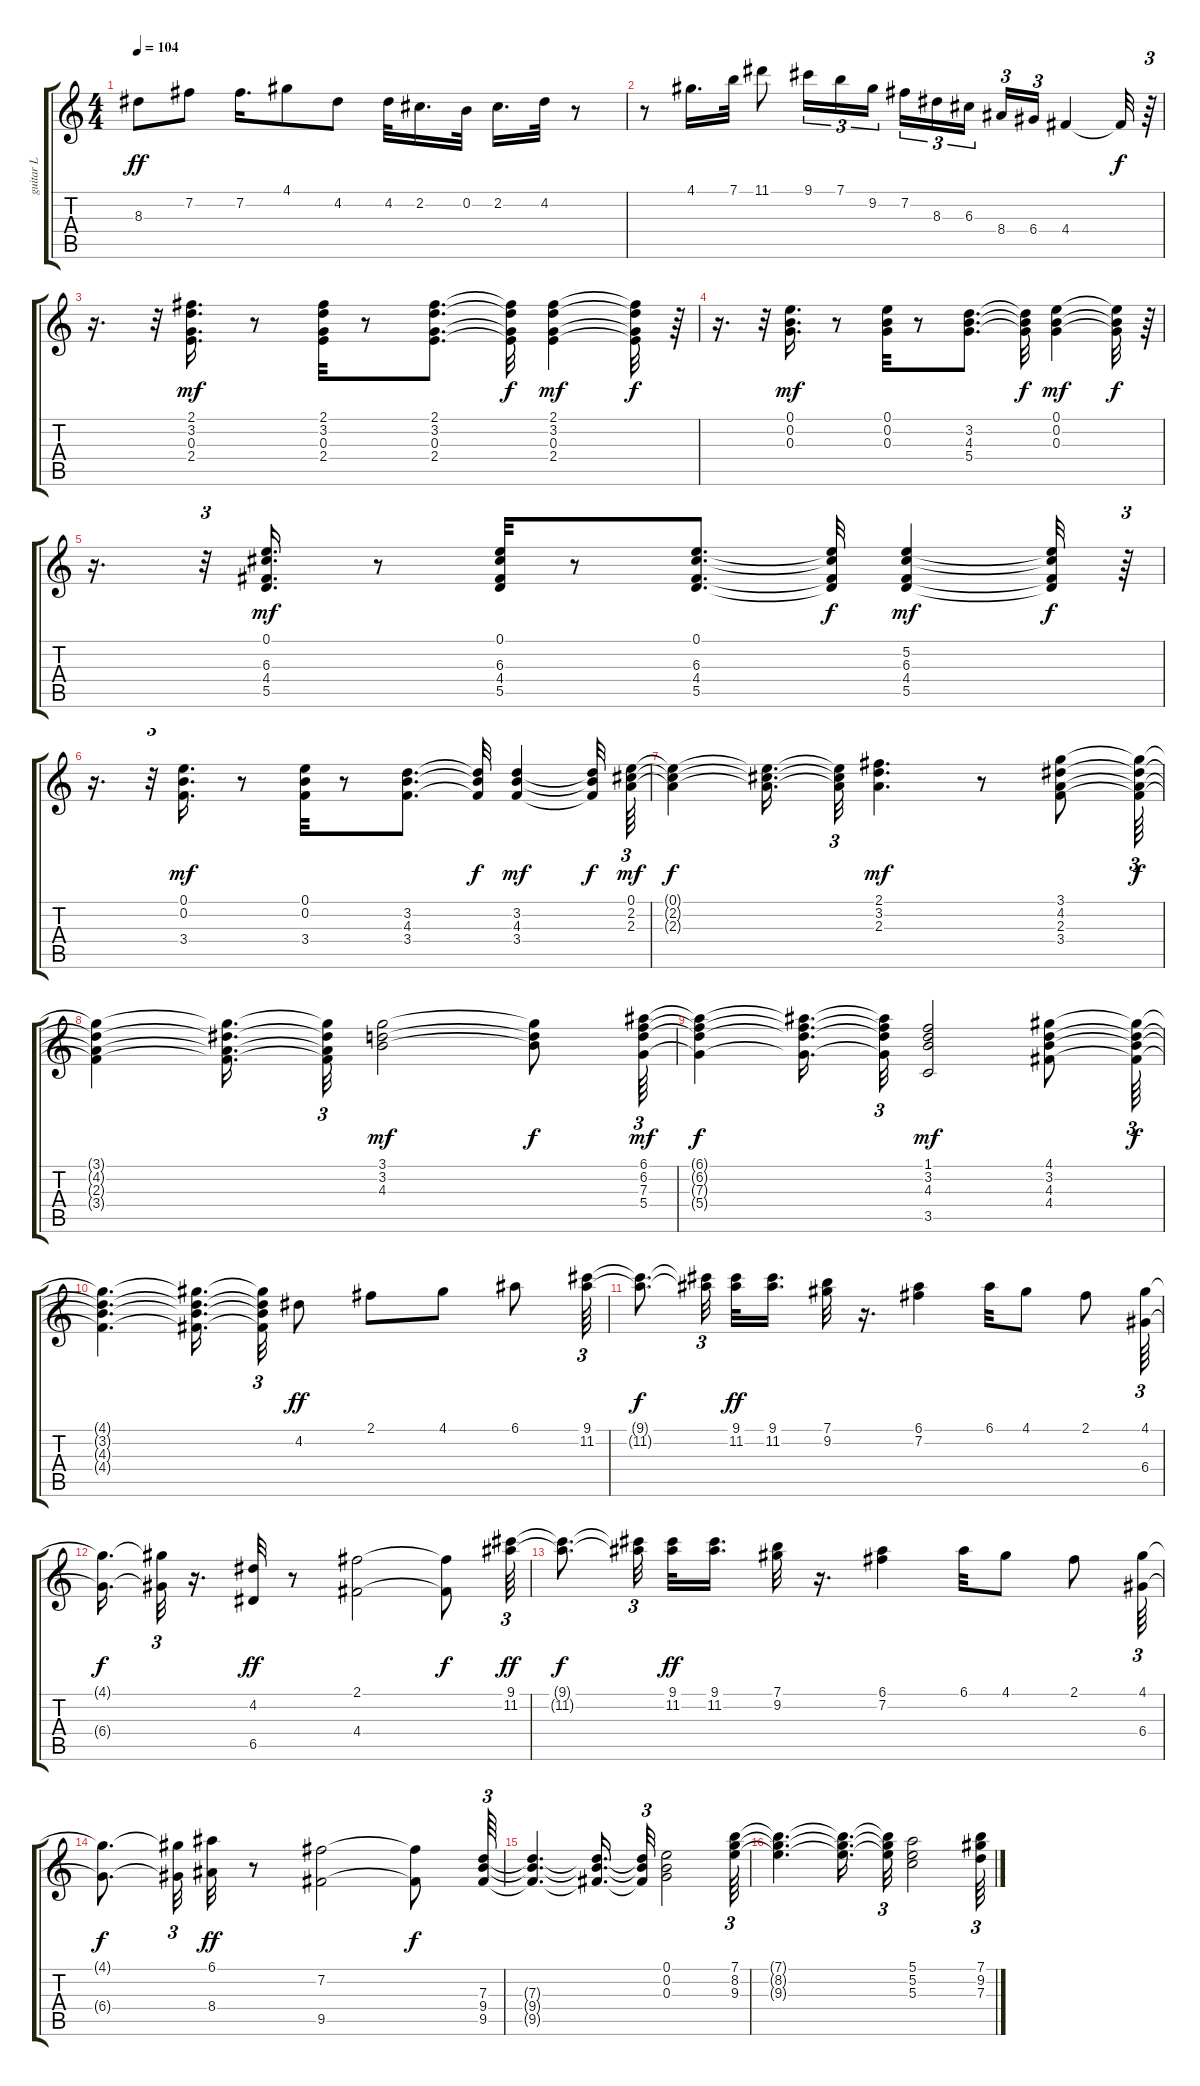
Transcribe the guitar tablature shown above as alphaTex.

\track ("guitar L" "guitar L") {instrument electricguitarjazz}
\staff {score tabs}
\tuning (E4 B3 G3 D3 A2 E2) {hide}
\ts (4 4)
\tempo 104
\clef g2
\ks c
8.3.8{dy ff} 7.2.8 7.2.16{d} 4.1.8 4.2.8 4.2.32 2.2.16{d} 0.2.32 2.2.16{d} 4.2.32 r.8 |
r.8 4.1.16{d} 7.1.32 11.1.8 9.1.16{tu (3 2)} 7.1.16{tu (3 2)} 9.2.16{tu (3 2)} 7.2.16{tu (3 2)} 8.3.16{tu (3 2)} 6.3.16{tu (3 2) beam splitsecondary} 8.4.16{tu (3 2)} 6.4.16{tu (3 2)} 4.4.4 4.4{t}.32{dy f} r.64{tu (3 2)} |
r.16{d} r.32{tu (3 2)} (2.1 3.2 0.3 2.4).16{d dy mf} r.8 (2.1 3.2 0.3 2.4).32 r.8 (2.1 3.2 0.3 2.4).8{d} (2.1{t} 3.2{t} 0.3{t} 2.4{t}).32{dy f} (2.1 3.2 0.3 2.4).4{dy mf} (2.1{t} 3.2{t} 0.3{t} 2.4{t}).32{dy f} r.64{tu (3 2)} |
r.16{d} r.32{tu (3 2)} (0.1 0.2 0.3).16{d dy mf} r.8 (0.1 0.2 0.3).32 r.8 (3.2 4.3 5.4).8{d} (3.2{t} 4.3{t} 5.4{t}).32{dy f} (0.1 0.2 0.3).4{dy mf} (0.1{t} 0.2{t} 0.3{t}).32{dy f} r.64{tu (3 2)} |
r.16{d} r.32{tu (3 2)} (0.1 6.3 4.4 5.5).16{d dy mf} r.8 (0.1 6.3 4.4 5.5).32 r.8 (0.1 6.3 4.4 5.5).8{d} (0.1{t} 6.3{t} 4.4{t} 5.5{t}).32{dy f} (5.2 6.3 4.4 5.5).4{dy mf} (5.2{t} 6.3{t} 4.4{t} 5.5{t}).32{dy f} r.64{tu (3 2)} |
r.16{d} r.32{tu (3 2)} (0.1 0.2 3.4).16{d dy mf} r.8 (0.1 0.2 3.4).32 r.8 (3.2 4.3 3.4).8{d} (3.2{t} 4.3{t} 3.4{t}).32{dy f} (3.2 4.3 3.4).4{dy mf} (3.2{t} 4.3{t} 3.4{t}).32{dy f} (0.1 2.2 2.3).64{tu (3 2) dy mf} |
(0.1{t} 2.2{t} 2.3{t}).4{dy f} (0.1{t} 2.2{t} 2.3{t}).16{d} (0.1{t} 2.2{t} 2.3{t}).32{tu (3 2)} (2.1 3.2 2.3).4{d dy mf} r.8 (3.1 4.2 2.3 3.4).8 (3.1{t} 4.2{t} 2.3{t} 3.4{t}).64{tu (3 2) dy f} |
(3.1{t} 4.2{t} 2.3{t} 3.4{t}).4 (3.1{t} 4.2{t} 2.3{t} 3.4{t}).16{d} (3.1{t} 4.2{t} 2.3{t} 3.4{t}).32{tu (3 2)} (3.1 3.2 4.3).2{dy mf} (3.1{t} 3.2{t} 4.3{t}).8{dy f} (6.1 6.2 7.3 5.4).64{tu (3 2) dy mf} |
(6.1{t} 6.2{t} 7.3{t} 5.4{t}).4{dy f} (6.1{t} 6.2{t} 7.3{t} 5.4{t}).16{d} (6.1{t} 6.2{t} 7.3{t} 5.4{t}).32{tu (3 2)} (1.1 3.2 4.3 3.5).2{dy mf} (4.1 3.2 4.3 4.4).8 (4.1{t} 3.2{t} 4.3{t} 4.4{t}).64{tu (3 2) dy f} |
(4.1{t} 3.2{t} 4.3{t} 4.4{t}).4{d} (4.1{t} 3.2{t} 4.3{t} 4.4{t}).16{d beam splitsecondary} (4.1{t} 3.2{t} 4.3{t} 4.4{t}).32{tu (3 2)} 4.2.8{dy ff} 2.1.8 4.1.8 6.1.8 (9.1 11.2).64{tu (3 2)} |
(9.1{t} 11.2{t}).8{d dy f} (9.1{t} 11.2{t}).32{tu (3 2) beam splitsecondary} (9.1 11.2).32{dy ff} (9.1 11.2).16{d} (7.1 9.2).32 r.16{d} (6.1 7.2).4 6.1.32 4.1.8 2.1.8 (4.1 6.4).64{tu (3 2)} |
(4.1{t} 6.4{t}).16{d dy f} (4.1{t} 6.4{t}).32{tu (3 2)} r.16{d} (4.2 6.5).32{dy ff} r.8 (2.1 4.4).2 (2.1{t} 4.4{t}).8{dy f} (9.1 11.2).64{tu (3 2) dy ff} |
(9.1{t} 11.2{t}).8{d dy f} (9.1{t} 11.2{t}).32{tu (3 2) beam splitsecondary} (9.1 11.2).32{dy ff} (9.1 11.2).16{d} (7.1 9.2).32 r.16{d} (6.1 7.2).4 6.1.32 4.1.8 2.1.8 (4.1 6.4).64{tu (3 2)} |
(4.1{t} 6.4{t}).8{d dy f} (4.1{t} 6.4{t}).32{tu (3 2)} (6.1 8.4).32{dy ff} r.8 (7.2 9.5).2 (7.2{t} 9.5{t}).8{dy f} (7.3 9.4 9.5).64{tu (3 2)} |
(7.3{t} 9.4{t} 9.5{t}).4{d} (7.3{t} 9.4{t} 9.5{t}).16{d} (7.3{t} 9.4{t} 9.5{t}).32{tu (3 2)} (0.1 0.2 0.3).2 (7.1 8.2 9.3).64{tu (3 2)} |
(7.1{t} 8.2{t} 9.3{t}).4{d} (7.1{t} 8.2{t} 9.3{t}).16{d} (7.1{t} 8.2{t} 9.3{t}).32{tu (3 2)} (5.1 5.2 5.3).2 (7.1 9.2 7.3).64{tu (3 2)}
